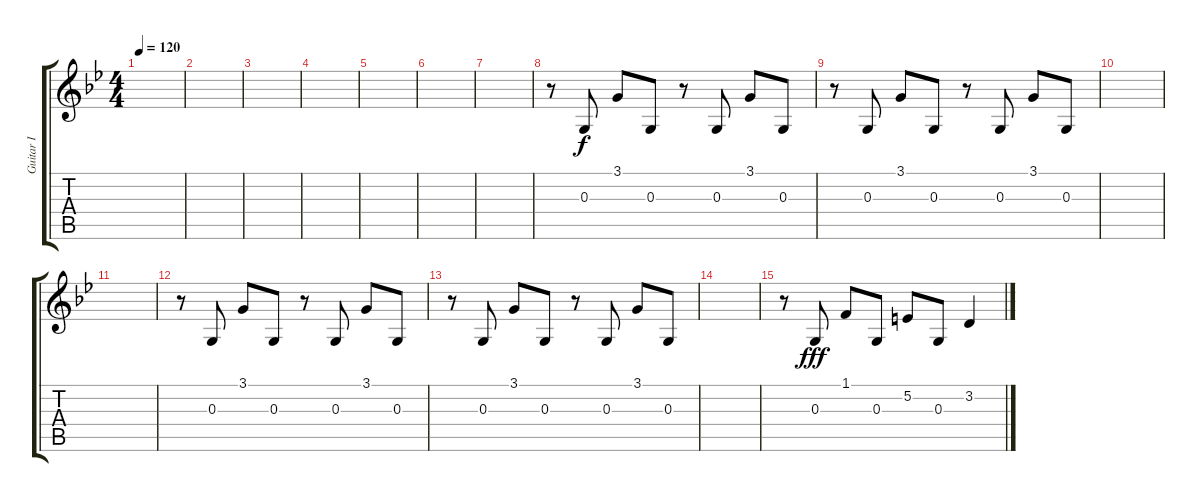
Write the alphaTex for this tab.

\track ("Guitar I" "Guitar I") {instrument lead1square}
\staff {score tabs}
\tuning (E4 B3 G3 D3 A2 E2) {hide}
\ts (4 4)
\tempo 120
\clef g2
\ks bb
|
|
|
|
|
|
|
r.8 0.3.8{dy f} 3.1.8 0.3.8 r.8 0.3.8 3.1.8 0.3.8 |
r.8 0.3.8 3.1.8 0.3.8 r.8 0.3.8 3.1.8 0.3.8 |
|
|
r.8 0.3.8 3.1.8 0.3.8 r.8 0.3.8 3.1.8 0.3.8 |
r.8 0.3.8 3.1.8 0.3.8 r.8 0.3.8 3.1.8 0.3.8 |
|
r.8 0.3.8{dy fff} 1.1.8 0.3.8 5.2.8 0.3.8 3.2.4
